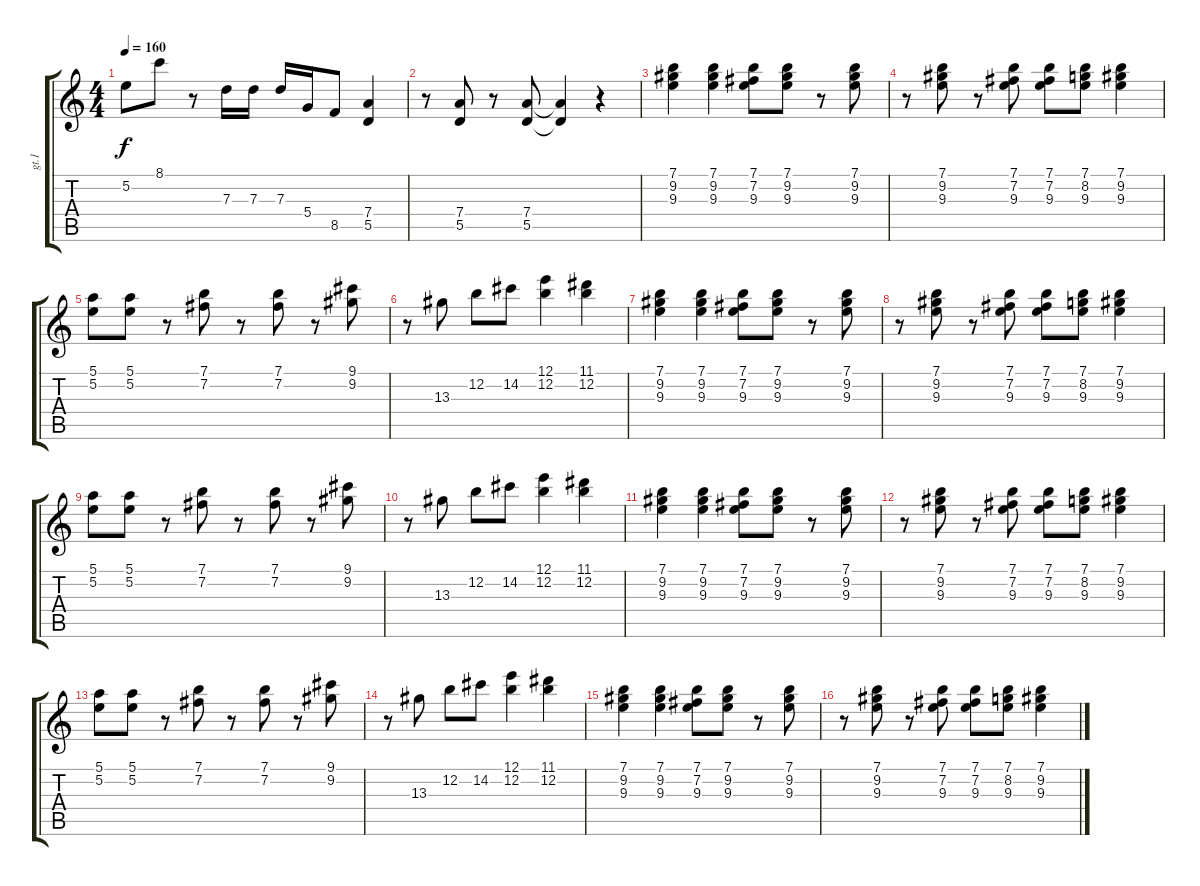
\track ("gt.1" "gt.1") {instrument distortionguitar}
\staff {score tabs}
\tuning (E4 B3 G3 D3 A2 E2) {hide}
\ts (4 4)
\tempo 160
\clef g2
\ks c
5.2.8{dy f} 8.1.8 r.8 7.3.16 7.3.16 7.3.16 5.4.16 8.5.8 (7.4 5.5).4 |
r.8 (7.4 5.5).8 r.8 (7.4 5.5).8 (7.4{t} 5.5{t}).4 r.4 |
(7.1 9.2 9.3).4 (7.1 9.2 9.3).4 (7.1 7.2 9.3).8 (7.1 9.2 9.3).8 r.8 (7.1 9.2 9.3).8 |
r.8 (7.1 9.2 9.3).8 r.8 (7.1 7.2 9.3).8 (7.1 7.2 9.3).8 (7.1 8.2 9.3).8 (7.1 9.2 9.3).4 |
(5.1 5.2).8 (5.1 5.2).8 r.8 (7.1 7.2).8 r.8 (7.1 7.2).8 r.8 (9.1 9.2).8 |
r.8 13.3.8 12.2.8 14.2.8 (12.1 12.2).4 (11.1 12.2).4 |
(7.1 9.2 9.3).4 (7.1 9.2 9.3).4 (7.1 7.2 9.3).8 (7.1 9.2 9.3).8 r.8 (7.1 9.2 9.3).8 |
r.8 (7.1 9.2 9.3).8 r.8 (7.1 7.2 9.3).8 (7.1 7.2 9.3).8 (7.1 8.2 9.3).8 (7.1 9.2 9.3).4 |
(5.1 5.2).8 (5.1 5.2).8 r.8 (7.1 7.2).8 r.8 (7.1 7.2).8 r.8 (9.1 9.2).8 |
r.8 13.3.8 12.2.8 14.2.8 (12.1 12.2).4 (11.1 12.2).4 |
(7.1 9.2 9.3).4 (7.1 9.2 9.3).4 (7.1 7.2 9.3).8 (7.1 9.2 9.3).8 r.8 (7.1 9.2 9.3).8 |
r.8 (7.1 9.2 9.3).8 r.8 (7.1 7.2 9.3).8 (7.1 7.2 9.3).8 (7.1 8.2 9.3).8 (7.1 9.2 9.3).4 |
(5.1 5.2).8 (5.1 5.2).8 r.8 (7.1 7.2).8 r.8 (7.1 7.2).8 r.8 (9.1 9.2).8 |
r.8 13.3.8 12.2.8 14.2.8 (12.1 12.2).4 (11.1 12.2).4 |
(7.1 9.2 9.3).4 (7.1 9.2 9.3).4 (7.1 7.2 9.3).8 (7.1 9.2 9.3).8 r.8 (7.1 9.2 9.3).8 |
r.8 (7.1 9.2 9.3).8 r.8 (7.1 7.2 9.3).8 (7.1 7.2 9.3).8 (7.1 8.2 9.3).8 (7.1 9.2 9.3).4
